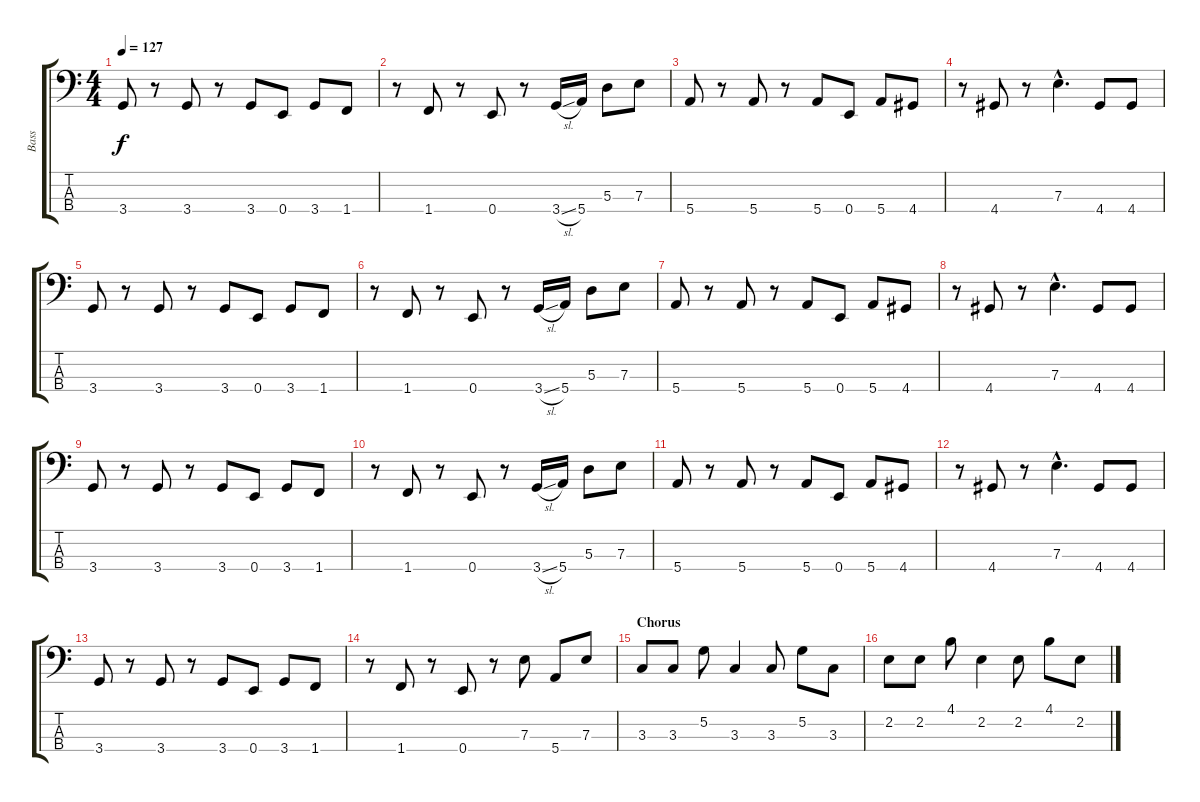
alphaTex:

\track ("Bass" "Bass") {instrument electricbassfinger}
\staff {score tabs}
\tuning (G2 D2 A1 E1) {hide}
\ts (4 4)
\tempo 127
\clef f4
\ks c
3.4.8{dy f} r.8 3.4.8 r.8 3.4.8 0.4.8 3.4.8 1.4.8 |
r.8 1.4.8 r.8 0.4.8 r.8 3.4{sl}.16 5.4.16 5.3.8 7.3.8 |
5.4.8 r.8 5.4.8 r.8 5.4.8 0.4.8 5.4.8 4.4.8 |
r.8 4.4.8 r.8 7.3{hac}.4{d} 4.4.8 4.4.8 |
3.4.8 r.8 3.4.8 r.8 3.4.8 0.4.8 3.4.8 1.4.8 |
r.8 1.4.8 r.8 0.4.8 r.8 3.4{sl}.16 5.4.16 5.3.8 7.3.8 |
5.4.8 r.8 5.4.8 r.8 5.4.8 0.4.8 5.4.8 4.4.8 |
r.8 4.4.8 r.8 7.3{hac}.4{d} 4.4.8 4.4.8 |
3.4.8 r.8 3.4.8 r.8 3.4.8 0.4.8 3.4.8 1.4.8 |
r.8 1.4.8 r.8 0.4.8 r.8 3.4{sl}.16 5.4.16 5.3.8 7.3.8 |
5.4.8 r.8 5.4.8 r.8 5.4.8 0.4.8 5.4.8 4.4.8 |
r.8 4.4.8 r.8 7.3{hac}.4{d} 4.4.8 4.4.8 |
3.4.8 r.8 3.4.8 r.8 3.4.8 0.4.8 3.4.8 1.4.8 |
r.8 1.4.8 r.8 0.4.8 r.8 7.3.8 5.4.8 7.3.8 |
\section ("" "Chorus")
3.3.8 3.3.8 5.2.8 3.3.4 3.3.8 5.2.8 3.3.8 |
2.2.8 2.2.8 4.1.8 2.2.4 2.2.8 4.1.8 2.2.8
